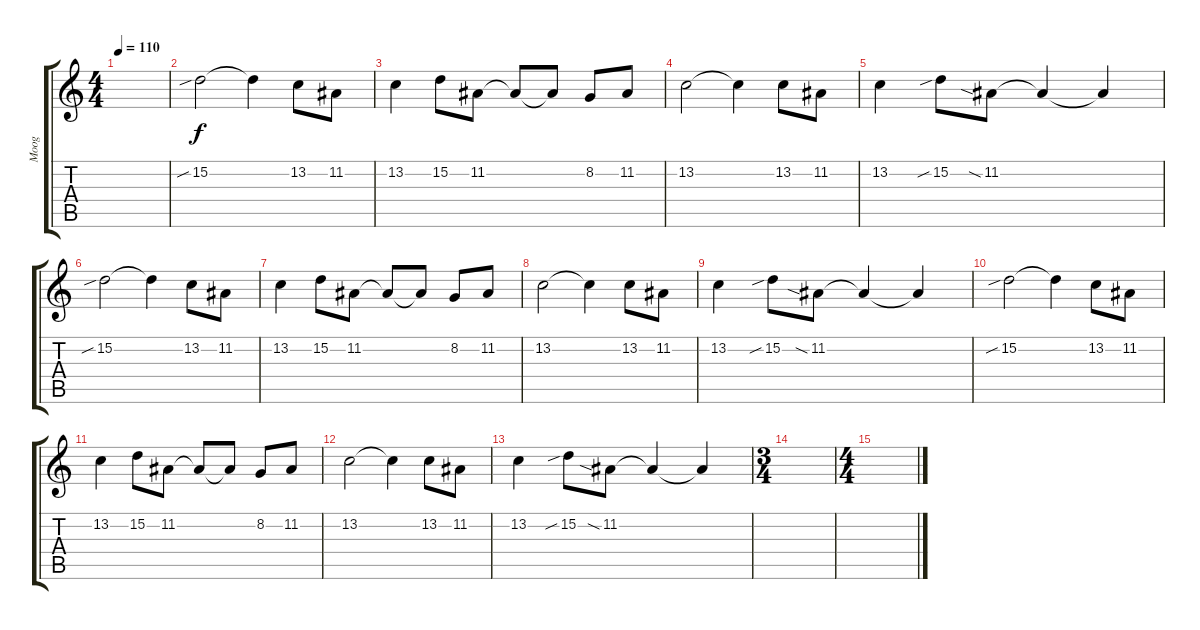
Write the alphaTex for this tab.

\track ("Moog" "Moog") {instrument fx8scifi}
\staff {score tabs}
\tuning (E4 B3 G3 D3 A2 E2) {hide}
\ts (4 4)
\tempo 110
\clef g2
\ks c
|
15.2{sib}.2 15.2{t}.4 13.2.8 11.2.8 |
13.2.4 15.2.8 11.2.8 11.2{t}.8 11.2{t}.8 8.2.8 11.2.8 |
13.2.2 13.2{t}.4 13.2.8 11.2.8 |
13.2.4 15.2{sib}.8 11.2{sia}.8 11.2{t}.4 11.2{t}.4 |
15.2{sib}.2 15.2{t}.4 13.2.8 11.2.8 |
13.2.4 15.2.8 11.2.8 11.2{t}.8 11.2{t}.8 8.2.8 11.2.8 |
13.2.2 13.2{t}.4 13.2.8 11.2.8 |
13.2.4 15.2{sib}.8 11.2{sia}.8 11.2{t}.4 11.2{t}.4 |
15.2{sib}.2 15.2{t}.4 13.2.8 11.2.8 |
13.2.4 15.2.8 11.2.8 11.2{t}.8 11.2{t}.8 8.2.8 11.2.8 |
13.2.2 13.2{t}.4 13.2.8 11.2.8 |
13.2.4 15.2{sib}.8 11.2{sia}.8 11.2{t}.4 11.2{t}.4 |
\ts (3 4)
|
\ts (4 4)
